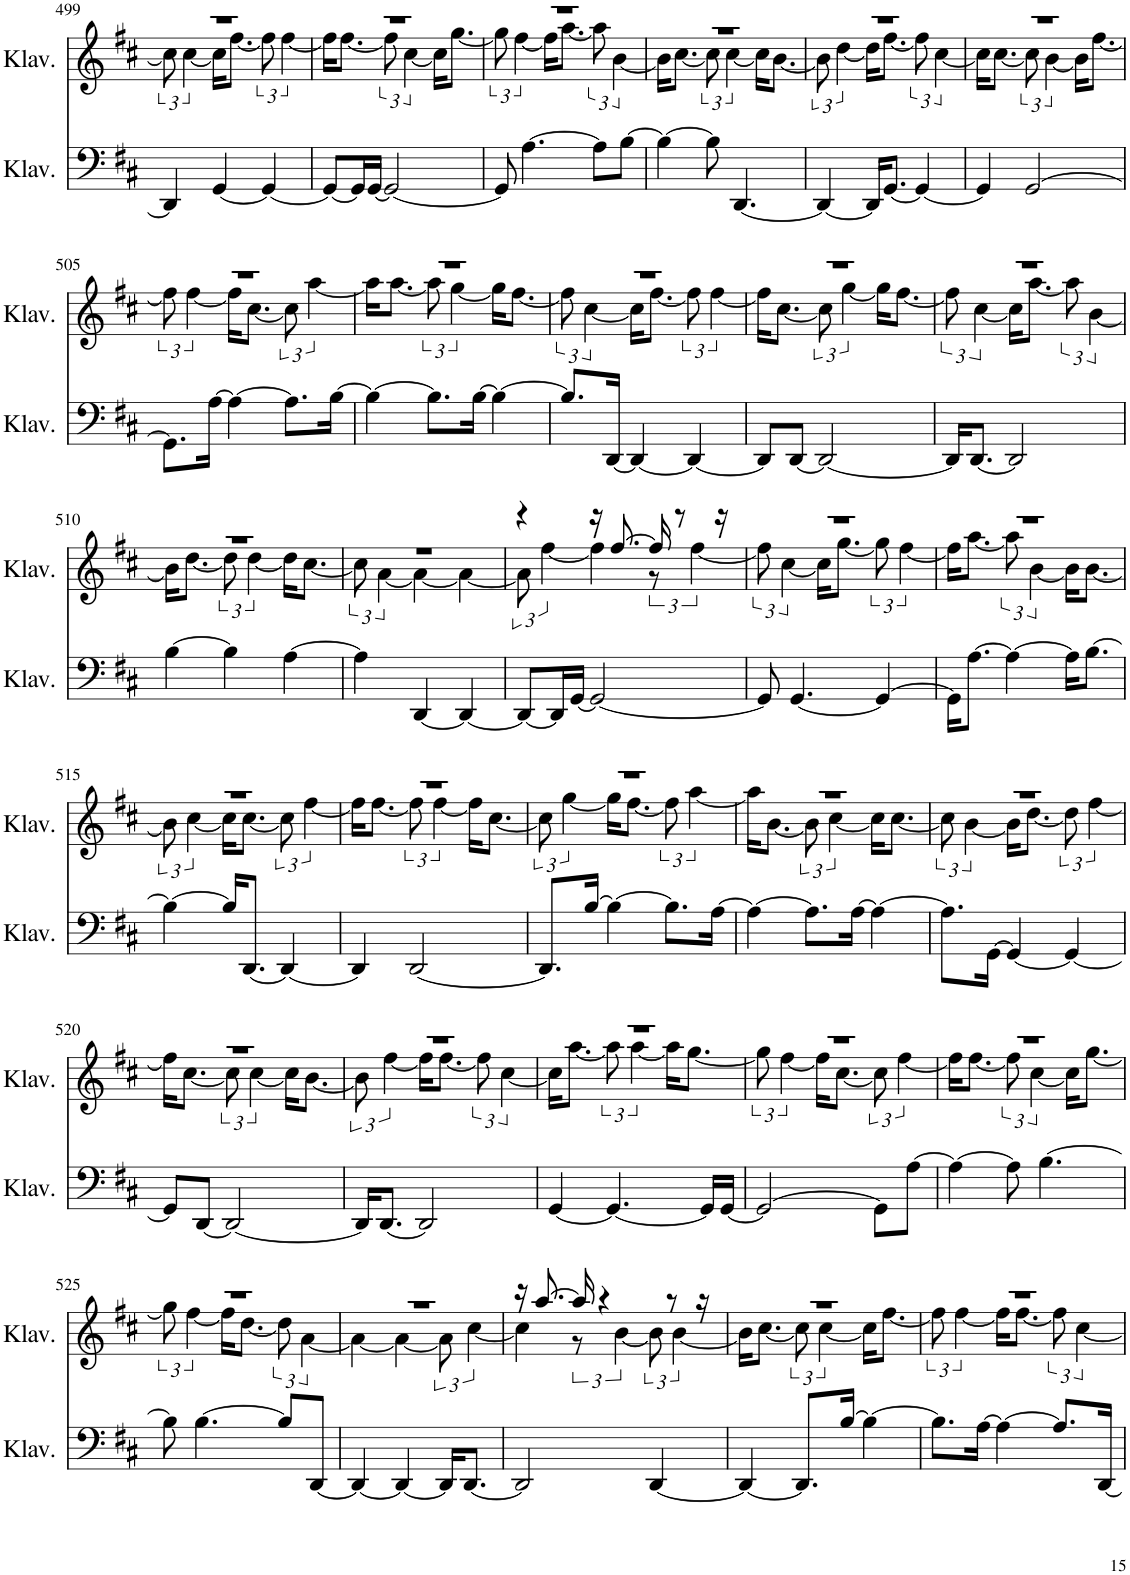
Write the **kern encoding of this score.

**kern	**kern
*part2	*part1
*staff2	*staff1
*I"Klavier	*I"Klavier
*I'Klav.	*I'Klav.
!!LO:PB:g=z
*clefF4	*clefG2
*k[f#c#]	*k[f#c#]
*M3/4	*M3/4
=499	=499
*	*^
4DD/]	2.r	4cc#\]
[4GG/	.	16cc#\KL]
.	.	[8.ff#\J
4GG/_	.	4ff#\]
=500	=500	=500
8GG/L_	2.r	16ff#\KL]
.	.	[8.ff#\J
16GG/L]	.	.
[16GG/JJ	.	.
2GG/_	.	12ff#\]
.	.	[6cc#\
.	.	16cc#\KL]
.	.	[8.gg\J
=501	=501	=501
8GG/]	2.r	12gg\]
.	.	[6ff#\
[4.A\	.	.
.	.	16ff#\KL]
.	.	[8.aa\J
8A\L]	.	12aa\]
.	.	[6b\
[8B\J	.	.
=502	=502	=502
4B\_	2.r	16b\KL]
.	.	[8.cc#\J
8B\]	.	4cc#\]
[4.DD/	.	.
.	.	16cc#\KL]
.	.	[8.b\J
=503	=503	=503
4DD/_	2.r	12b\]
.	.	[6dd\
16DD/KL]	.	16dd\KL]
[8.GG/J	.	[8.ff#\J
4GG/_	.	12ff#\]
.	.	[6cc#\
=504	=504	=504
4GG/]	2.r	16cc#\KL]
.	.	[8.cc#\J
[2GG/	.	12cc#\]
.	.	[6b\
.	.	16b\KL]
.	.	[8.ff#\J
!!LO:LB:g=z	!!
=505	=505	=505
8.GG\L]	2.r	4ff#\]
[16A\Jk	.	.
4A\_	.	16ff#\KL]
.	.	[8.cc#\J
8.A\L]	.	12cc#\]
.	.	[6aa\
[16B\Jk	.	.
=506	=506	=506
4B\_	2.r	16aa\KL]
.	.	[8.aa\J
8.B\L]	.	12aa\]
.	.	[6gg\
[16B\Jk	.	.
4B\_	.	16gg\KL]
.	.	[8.ff#\J
=507	=507	=507
8.B/L]	2.r	12ff#\]
.	.	[6cc#\
[16DD/Jk	.	.
4DD/_	.	16cc#\KL]
.	.	[8.ff#\J
4DD/_	.	4ff#\]
=508	=508	=508
8DD/L]	2.r	16ff#\KL]
.	.	[8.cc#\J
[8DD/J	.	.
2DD/_	.	12cc#\]
.	.	[6gg\
.	.	16gg\KL]
.	.	[8.ff#\J
=509	=509	=509
16DD/KL]	2.r	12ff#\]
[8.DD/J	.	.
.	.	[6cc#\
2DD/]	.	16cc#\KL]
.	.	[8.aa\J
.	.	12aa\]
.	.	[6b\
!!LO:LB:g=z	!!
=510	=510	=510
[4B\	2.r	16b\KL]
.	.	[8.dd\J
4B\]	.	4dd\]
[4A\	.	16dd\KL]
.	.	[8.cc#\J
=511	=511	=511
4A\]	2.r	12cc#\]
.	.	[6a\
[4DD/	.	4a\_
4DD/_	.	4a\_
=512	=512	=512
8DD/L_	4r	12a\]
.	.	[6ff#\
16DD/L]	.	.
[16GG/JJ	.	.
2GG/_	16r	4ff#\]
.	[8.ff#/	.
.	16ff#/]	12r
.	8r	.
.	.	[6ff#\
.	16r	.
=513	=513	=513
8GG/]	2.r	12ff#\]
.	.	[6cc#\
[4.GG/	.	.
.	.	16cc#\KL]
.	.	[8.gg\J
4GG/_	.	12gg\]
.	.	[6ff#\
=514	=514	=514
16GG\KL]	2.r	16ff#\KL]
[8.A\J	.	[8.aa\J
4A\_	.	12aa\]
.	.	[6b\
16A\KL]	.	16b\KL]
[8.B\J	.	[8.b\J
!!LO:LB:g=z	!!
=515	=515	=515
4B\_	2.r	12b\]
.	.	[6cc#\
16B/KL]	.	16cc#\KL]
[8.DD/J	.	[8.cc#\J
4DD/_	.	12cc#\]
.	.	[6ff#\
=516	=516	=516
4DD/]	2.r	16ff#\KL]
.	.	[8.ff#\J
[2DD/	.	4ff#\]
.	.	16ff#\KL]
.	.	[8.cc#\J
=517	=517	=517
8.DD/L]	2.r	12cc#\]
.	.	[6gg\
[16B/Jk	.	.
4B\_	.	16gg\KL]
.	.	[8.ff#\J
8.B\L]	.	12ff#\]
.	.	[6aa\
[16A\Jk	.	.
=518	=518	=518
4A\_	2.r	16aa\KL]
.	.	[8.b\J
8.A\L]	.	12b\]
.	.	[6cc#\
[16A\Jk	.	.
4A\_	.	16cc#\KL]
.	.	[8.cc#\J
=519	=519	=519
8.A\L]	2.r	12cc#\]
.	.	[6b\
[16GG\Jk	.	.
4GG/_	.	16b\KL]
.	.	[8.dd\J
4GG/_	.	12dd\]
.	.	[6ff#\
!!LO:LB:g=z	!!
=520	=520	=520
8GG/L]	2.r	16ff#\KL]
.	.	[8.cc#\J
[8DD/J	.	.
2DD/_	.	4cc#\]
.	.	16cc#\KL]
.	.	[8.b\J
=521	=521	=521
16DD/KL]	2.r	12b\]
[8.DD/J	.	.
.	.	[6ff#\
2DD/]	.	16ff#\KL]
.	.	[8.ff#\J
.	.	12ff#\]
.	.	[6cc#\
=522	=522	=522
[4GG/	2.r	16cc#\KL]
.	.	[8.aa\J
4.GG/_	.	4aa\]
.	.	16aa\KL]
.	.	[8.gg\J
16GG/LL]	.	.
[16GG/JJ	.	.
=523	=523	=523
2GG/_	2.r	12gg\]
.	.	[6ff#\
.	.	16ff#\KL]
.	.	[8.cc#\J
8GG\L]	.	12cc#\]
.	.	[6ff#\
[8A\J	.	.
=524	=524	=524
4A\_	2.r	16ff#\KL]
.	.	[8.ff#\J
8A\]	.	12ff#\]
.	.	[6cc#\
[4.B\	.	.
.	.	16cc#\KL]
.	.	[8.gg\J
!!LO:LB:g=z	!!
=525	=525	=525
8B\]	2.r	12gg\]
.	.	[6ff#\
[4.B\	.	.
.	.	16ff#\KL]
.	.	[8.dd\J
8B/L]	.	12dd\]
.	.	[6a\
[8DD/J	.	.
=526	=526	=526
4DD/_	2.r	4a\_
4DD/_	.	4a\_
16DD/KL]	.	12a\]
[8.DD/J	.	.
.	.	[6cc#\
=527	=527	=527
2DD/]	16r	4cc#\]
.	[8.aa/	.
.	16aa/]	12r
.	4r	.
.	.	[4b\
[4DD/	.	.
.	8r	.
.	.	[6b\
.	16r	.
=528	=528	=528
4DD/_	2.r	16b\KL]
.	.	[8.cc#\J
8.DD/L]	.	4cc#\]
[16B/Jk	.	.
4B\_	.	16cc#\KL]
.	.	[8.ff#\J
=529	=529	=529
8.B\L]	2.r	4ff#\]
[16A\Jk	.	.
4A\_	.	16ff#\KL]
.	.	[8.ff#\J
8.A/L]	.	12ff#\]
.	.	[6cc#\
[16DD/Jk	.	.
*	*v	*v
=	=
*-	*-
